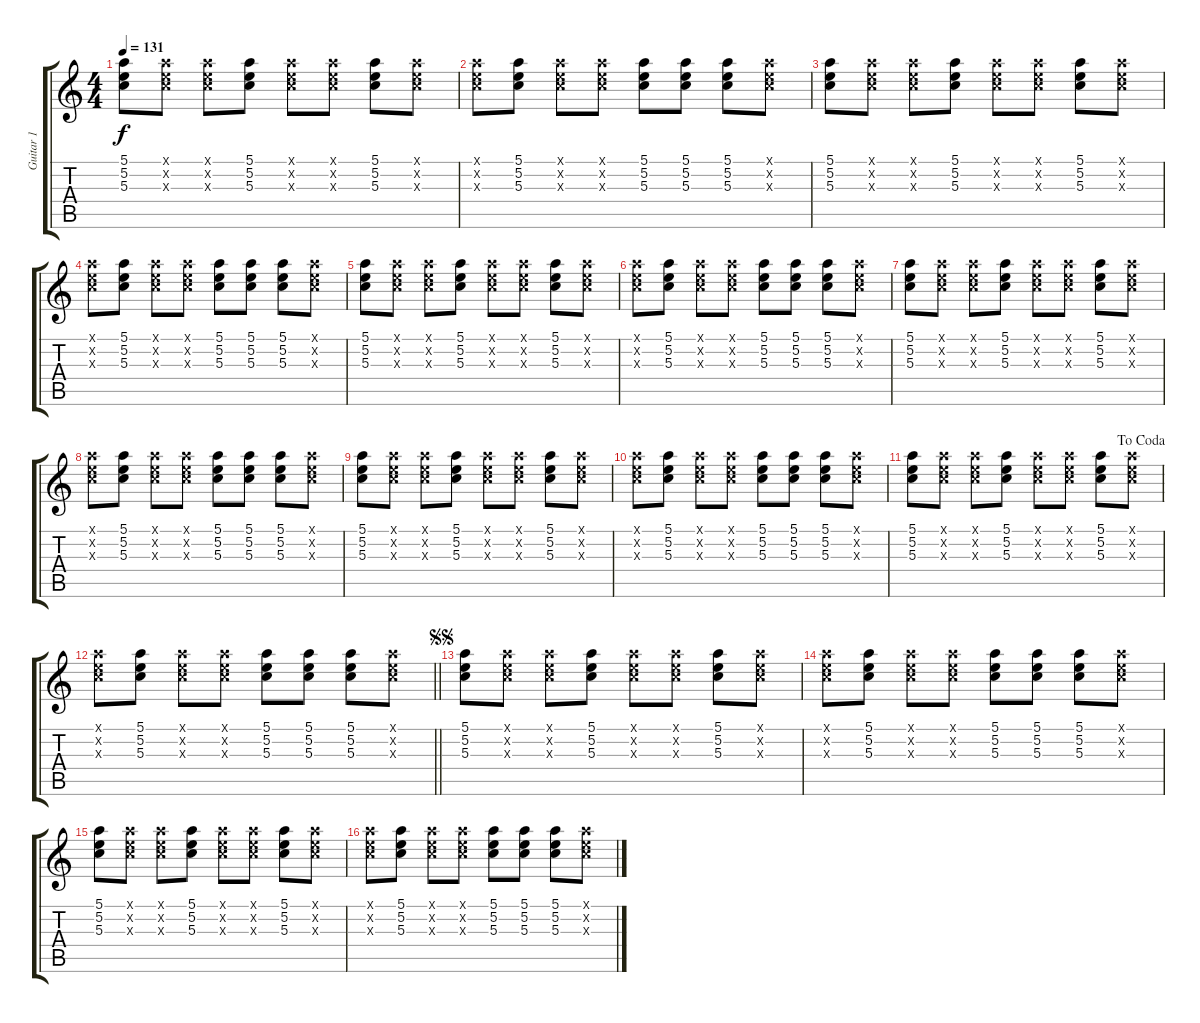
\track ("Guitar 1" "Guitar 1") {instrument electricguitarclean}
\staff {score tabs}
\tuning (E4 B3 G3 D3 A2 E2) {hide}
\ts (4 4)
\tempo 131
\clef g2
\ks c
(5.1 5.2 5.3).8{dy f} (5.1{x} 5.2{x} 5.3{x}).8 (5.1{x} 5.2{x} 5.3{x}).8 (5.1 5.2 5.3).8 (5.1{x} 5.2{x} 5.3{x}).8 (5.1{x} 5.2{x} 5.3{x}).8 (5.1 5.2 5.3).8 (5.1{x} 5.2{x} 5.3{x}).8 |
(5.1{x} 5.2{x} 5.3{x}).8 (5.1 5.2 5.3).8 (5.1{x} 5.2{x} 5.3{x}).8 (5.1{x} 5.2{x} 5.3{x}).8 (5.1 5.2 5.3).8 (5.1 5.2 5.3).8 (5.1 5.2 5.3).8 (5.1{x} 5.2{x} 5.3{x}).8 |
(5.1 5.2 5.3).8 (5.1{x} 5.2{x} 5.3{x}).8 (5.1{x} 5.2{x} 5.3{x}).8 (5.1 5.2 5.3).8 (5.1{x} 5.2{x} 5.3{x}).8 (5.1{x} 5.2{x} 5.3{x}).8 (5.1 5.2 5.3).8 (5.1{x} 5.2{x} 5.3{x}).8 |
(5.1{x} 5.2{x} 5.3{x}).8 (5.1 5.2 5.3).8 (5.1{x} 5.2{x} 5.3{x}).8 (5.1{x} 5.2{x} 5.3{x}).8 (5.1 5.2 5.3).8 (5.1 5.2 5.3).8 (5.1 5.2 5.3).8 (5.1{x} 5.2{x} 5.3{x}).8 |
(5.1 5.2 5.3).8 (5.1{x} 5.2{x} 5.3{x}).8 (5.1{x} 5.2{x} 5.3{x}).8 (5.1 5.2 5.3).8 (5.1{x} 5.2{x} 5.3{x}).8 (5.1{x} 5.2{x} 5.3{x}).8 (5.1 5.2 5.3).8 (5.1{x} 5.2{x} 5.3{x}).8 |
(5.1{x} 5.2{x} 5.3{x}).8 (5.1 5.2 5.3).8 (5.1{x} 5.2{x} 5.3{x}).8 (5.1{x} 5.2{x} 5.3{x}).8 (5.1 5.2 5.3).8 (5.1 5.2 5.3).8 (5.1 5.2 5.3).8 (5.1{x} 5.2{x} 5.3{x}).8 |
(5.1 5.2 5.3).8 (5.1{x} 5.2{x} 5.3{x}).8 (5.1{x} 5.2{x} 5.3{x}).8 (5.1 5.2 5.3).8 (5.1{x} 5.2{x} 5.3{x}).8 (5.1{x} 5.2{x} 5.3{x}).8 (5.1 5.2 5.3).8 (5.1{x} 5.2{x} 5.3{x}).8 |
(5.1{x} 5.2{x} 5.3{x}).8 (5.1 5.2 5.3).8 (5.1{x} 5.2{x} 5.3{x}).8 (5.1{x} 5.2{x} 5.3{x}).8 (5.1 5.2 5.3).8 (5.1 5.2 5.3).8 (5.1 5.2 5.3).8 (5.1{x} 5.2{x} 5.3{x}).8 |
(5.1 5.2 5.3).8 (5.1{x} 5.2{x} 5.3{x}).8 (5.1{x} 5.2{x} 5.3{x}).8 (5.1 5.2 5.3).8 (5.1{x} 5.2{x} 5.3{x}).8 (5.1{x} 5.2{x} 5.3{x}).8 (5.1 5.2 5.3).8 (5.1{x} 5.2{x} 5.3{x}).8 |
(5.1{x} 5.2{x} 5.3{x}).8 (5.1 5.2 5.3).8 (5.1{x} 5.2{x} 5.3{x}).8 (5.1{x} 5.2{x} 5.3{x}).8 (5.1 5.2 5.3).8 (5.1 5.2 5.3).8 (5.1 5.2 5.3).8 (5.1{x} 5.2{x} 5.3{x}).8 |
\jump dacoda
(5.1 5.2 5.3).8 (5.1{x} 5.2{x} 5.3{x}).8 (5.1{x} 5.2{x} 5.3{x}).8 (5.1 5.2 5.3).8 (5.1{x} 5.2{x} 5.3{x}).8 (5.1{x} 5.2{x} 5.3{x}).8 (5.1 5.2 5.3).8 (5.1{x} 5.2{x} 5.3{x}).8 |
\barLineRight lightlight
(5.1{x} 5.2{x} 5.3{x}).8 (5.1 5.2 5.3).8 (5.1{x} 5.2{x} 5.3{x}).8 (5.1{x} 5.2{x} 5.3{x}).8 (5.1 5.2 5.3).8 (5.1 5.2 5.3).8 (5.1 5.2 5.3).8 (5.1{x} 5.2{x} 5.3{x}).8 |
\jump segnosegno
(5.1 5.2 5.3).8 (5.1{x} 5.2{x} 5.3{x}).8 (5.1{x} 5.2{x} 5.3{x}).8 (5.1 5.2 5.3).8 (5.1{x} 5.2{x} 5.3{x}).8 (5.1{x} 5.2{x} 5.3{x}).8 (5.1 5.2 5.3).8 (5.1{x} 5.2{x} 5.3{x}).8 |
(5.1{x} 5.2{x} 5.3{x}).8 (5.1 5.2 5.3).8 (5.1{x} 5.2{x} 5.3{x}).8 (5.1{x} 5.2{x} 5.3{x}).8 (5.1 5.2 5.3).8 (5.1 5.2 5.3).8 (5.1 5.2 5.3).8 (5.1{x} 5.2{x} 5.3{x}).8 |
(5.1 5.2 5.3).8 (5.1{x} 5.2{x} 5.3{x}).8 (5.1{x} 5.2{x} 5.3{x}).8 (5.1 5.2 5.3).8 (5.1{x} 5.2{x} 5.3{x}).8 (5.1{x} 5.2{x} 5.3{x}).8 (5.1 5.2 5.3).8 (5.1{x} 5.2{x} 5.3{x}).8 |
(5.1{x} 5.2{x} 5.3{x}).8 (5.1 5.2 5.3).8 (5.1{x} 5.2{x} 5.3{x}).8 (5.1{x} 5.2{x} 5.3{x}).8 (5.1 5.2 5.3).8 (5.1 5.2 5.3).8 (5.1 5.2 5.3).8 (5.1{x} 5.2{x} 5.3{x}).8
